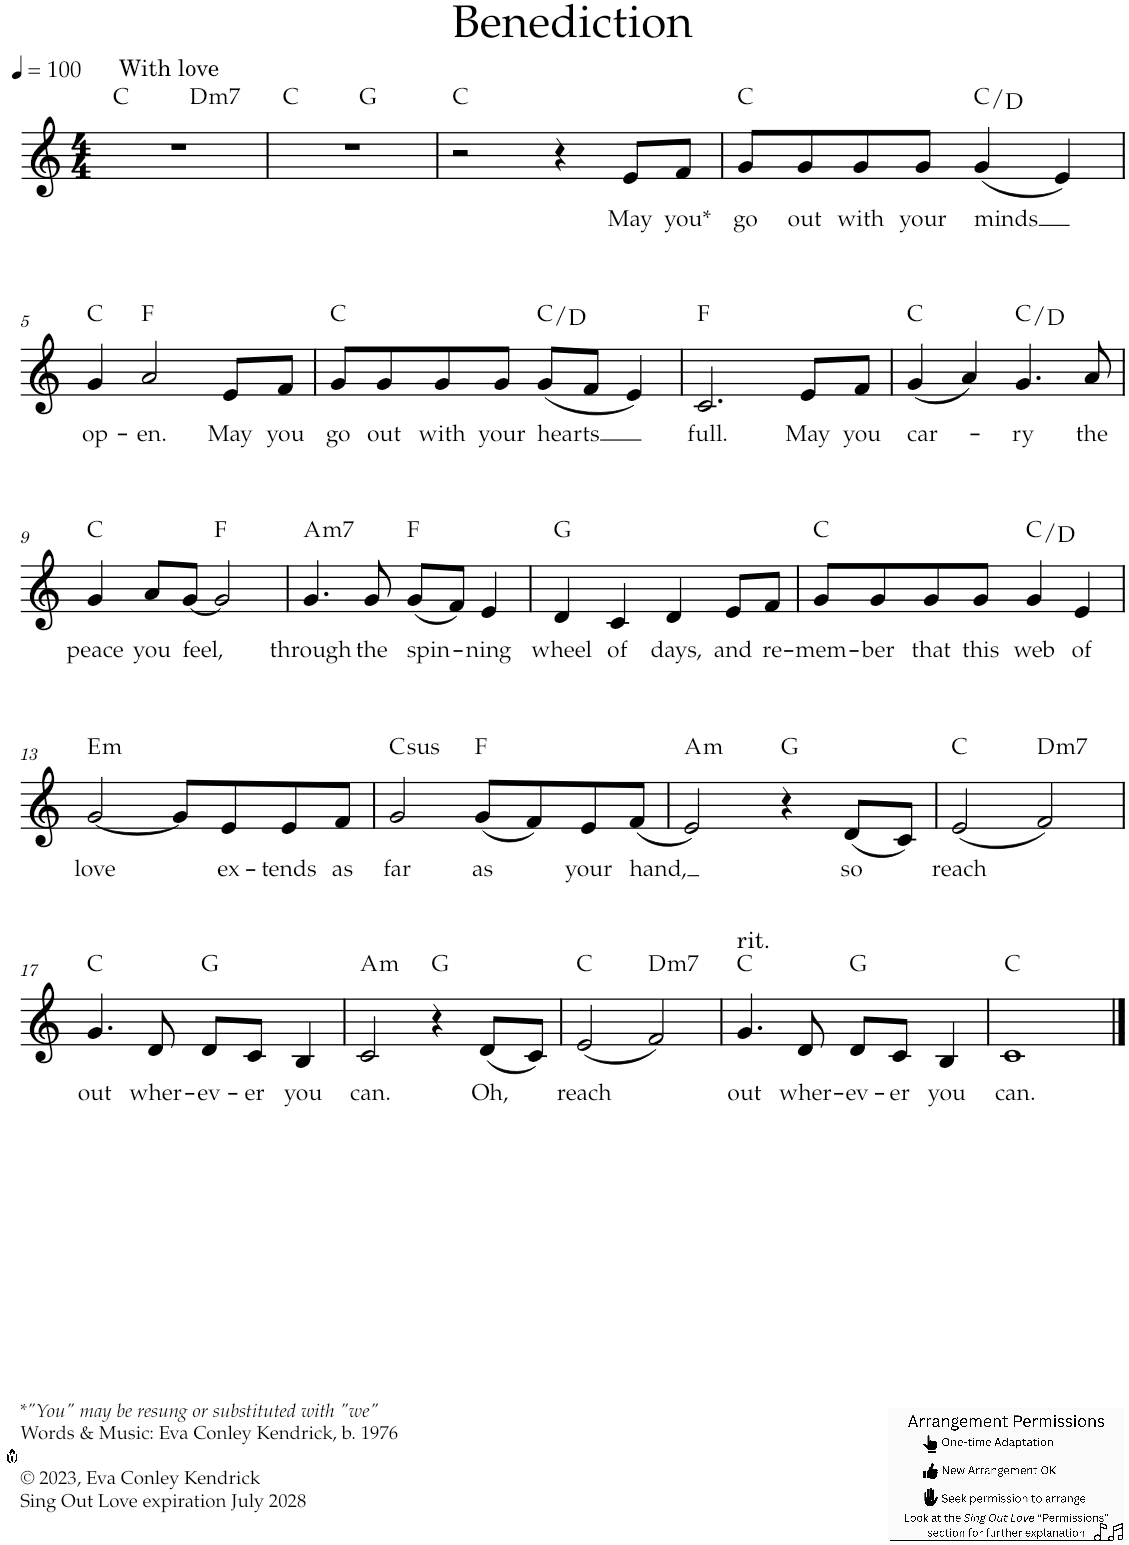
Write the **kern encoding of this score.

**kern	**text	**harte
*part1	*part1	*part1
*staff1	*staff1	*
*I"Oboe	*	*
*I'Ob	*	*
*clefG2	*	*
*k[]	*	*
*M4/4	*	*
=1	=1	=1
!LO:TX:a:t=With love	!	!
*^	*	*
*	*^	*	*
1r	4ryy	2ryy	.	C:maj
*MM100	*	*	*	*
.	2.ryy	.	.	.
!	!	!	!	!LO:H:kt=m7
.	.	2ryy	.	D:min7
*	*v	*v	*	*
=2	=2	=2	=2
1r	2ryy	.	C:maj
.	2ryy	.	G:maj
*v	*v	*	*
=3	=3	=3
2r	.	C:maj
4r	.	.
!	!LO:LY:b	!
8e/L	May	.
!	!LO:LY:b	!
8f/J	you*	.
=4	=4	=4
!	!LO:LY:b	!
8g/L	go	C:maj
!	!LO:LY:b	!
8g/	out	.
!	!LO:LY:b	!
8g/	with	.
!	!LO:LY:b	!
8g/J	your	.
!	!LO:LY:b	!
(<4g/	minds	C:maj/2
4e/)	.	.
!!LO:LB:g=z
=5	=5	=5
!	!LO:LY:b	!
4g/	op-	C:maj
!	!LO:LY:b	!
2a/	-en.	F:maj
!	!LO:LY:b	!
8e/L	May	.
!	!LO:LY:b	!
8f/J	you	.
=6	=6	=6
!	!LO:LY:b	!
8g/L	go	C:maj
!	!LO:LY:b	!
8g/	out	.
!	!LO:LY:b	!
8g/	with	.
!	!LO:LY:b	!
8g/J	your	.
!	!LO:LY:b	!
(<8g/L	hearts	C:maj/2
8f/J	.	.
4e/)	.	.
=7	=7	=7
!	!LO:LY:b	!
2.c/	full.	F:maj
!	!LO:LY:b	!
8e/L	May	.
!	!LO:LY:b	!
8f/J	you	.
=8	=8	=8
!	!LO:LY:b	!
(<4g/	car-	C:maj
4a/)	.	.
!	!LO:LY:b	!
4.g/	-ry	C:maj/2
!	!LO:LY:b	!
8a/	the	.
!!LO:LB:g=z
=9	=9	=9
!	!LO:LY:b	!
4g/	peace	C:maj
!	!LO:LY:b	!
8a/L	you	.
!	!LO:LY:b	!
[<8g/J	feel,	.
2g/]	.	F:maj
=10	=10	=10
!	!LO:LY:b	!LO:H:kt=m7
4.g/	through	A:min7
!	!LO:LY:b	!
8g/	the	.
!	!LO:LY:b	!
(<8g/L	spin-	F:maj
8f/J)	.	.
!	!LO:LY:b	!
4e/	-ning	.
=11	=11	=11
!	!LO:LY:b	!
4d/	wheel	G:maj
!	!LO:LY:b	!
4c/	of	.
!	!LO:LY:b	!
4d/	days,	.
!	!LO:LY:b	!
8e/L	and	.
!	!LO:LY:b	!
8f/J	re-	.
=12	=12	=12
!	!LO:LY:b	!
8g/L	-mem-	C:maj
!	!LO:LY:b	!
8g/	-ber	.
!	!LO:LY:b	!
8g/	that	.
!	!LO:LY:b	!
8g/J	this	.
!	!LO:LY:b	!
4g/	web	C:maj/2
!	!LO:LY:b	!
4e/	of	.
!!LO:LB:g=z
=13	=13	=13
!	!LO:LY:b	!LO:H:kt=m
[<2g/	love	E:min
8g/L]	.	.
!	!LO:LY:b	!
8e/	ex-	.
!	!LO:LY:b	!
8e/	-tends	.
!	!LO:LY:b	!
8f/J	as	.
=14	=14	=14
!	!LO:LY:b	!LO:H:kt=sus
2g/	far	C:sus4
!	!LO:LY:b	!
(<8g/L	as	F:maj
8f/)	.	.
!	!LO:LY:b	!
8e/	your	.
!	!LO:LY:b	!
(<8f/J	hand,	.
=15	=15	=15
!	!	!LO:H:kt=m
2e/)	.	A:min
4r	.	G:maj
!	!LO:LY:b	!
(<8d/L	so	.
8c/J)	.	.
=16	=16	=16
!	!LO:LY:b	!
(<2e/	reach	C:maj
!	!	!LO:H:kt=m7
2f/)	.	D:min7
!!LO:LB:g=z
=17	=17	=17
!	!LO:LY:b	!
4.g/	out	C:maj
!	!LO:LY:b	!
8d/	wher-	.
!	!LO:LY:b	!
8d/L	-ev-	G:maj
!	!LO:LY:b	!
8c/J	-er	.
!	!LO:LY:b	!
4B/	you	.
=18	=18	=18
!	!LO:LY:b	!LO:H:kt=m
2c/	can.	A:min
4r	.	G:maj
!	!LO:LY:b	!
(<8d/L	Oh,	.
8c/J)	.	.
=19	=19	=19
!	!LO:LY:b	!
(<2e/	reach	C:maj
!	!	!LO:H:kt=m7
2f/)	.	D:min7
=20	=20	=20
!LO:TX:a:t=rit.	!	!
!	!LO:LY:b	!
4.g/	out	C:maj
!	!LO:LY:b	!
8d/	wher-	.
!	!LO:LY:b	!
8d/L	-ev-	G:maj
!	!LO:LY:b	!
8c/J	-er	.
!	!LO:LY:b	!
4B/	you	.
=21	=21	=21
!	!LO:LY:b	!
1c	can.	C:maj
==	==	==
*-	*-	*-
